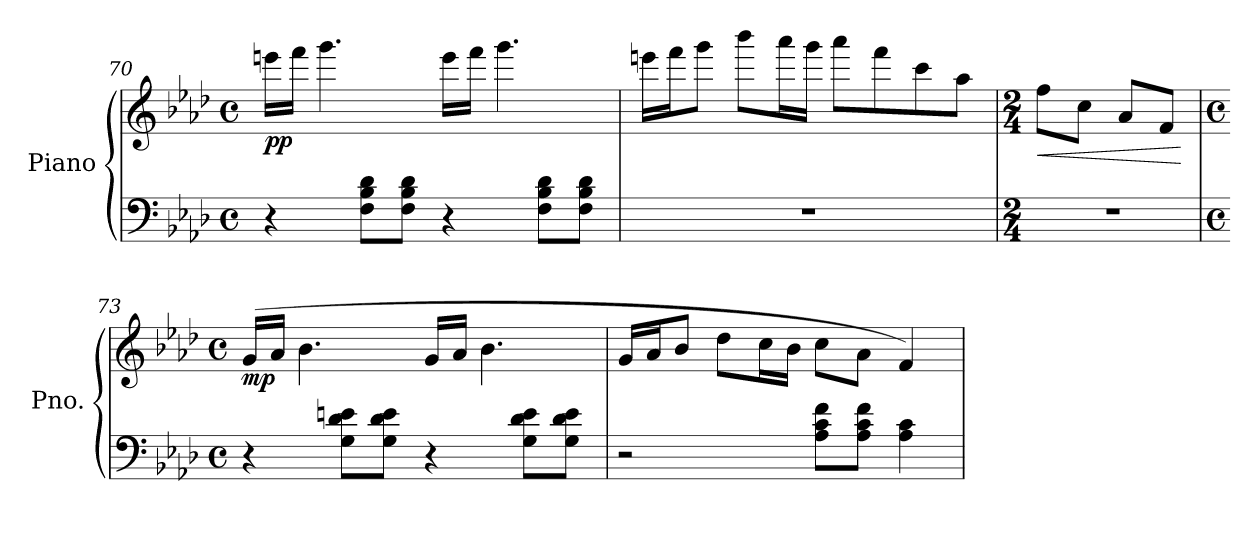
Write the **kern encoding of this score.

**kern	**kern	**dynam
*part1	*part1	*part1
*staff2	*staff1	*staff1/2
*I"Piano	*	*
*I'Pno.	*	*
!!LO:LB:g=z
*clefF4	*clefG2	*
*k[b-e-a-d-]	*k[b-e-a-d-]	*
*M4/4	*M4/4	*
*met(c)	*met(c)	*
=70	=70	=70
!	!	!LO:DY:b
4r	16eeen\LL	pp
.	16fff\JJ	.
.	4.ggg\	.
8F\ 8B-\ 8d-\L	.	.
8F\ 8B-\ 8d-\J	.	.
4r	16eee\LL	.
.	16fff\JJ	.
.	4.ggg\	.
8F\ 8B-\ 8d-\L	.	.
8F\ 8B-\ 8d-\J	.	.
=71	=71	=71
1r	16eeen\LL	.
.	16fff\J	.
.	8ggg\J	.
.	8bbb-\L	.
.	16aaa-\L	.
.	16ggg\JJ	.
.	8aaa-\L	.
.	8fff\	.
.	8ccc\	.
.	8aa-\J	.
=72	=72	=72
*M2/4	*M2/4	*
!	!	!LO:HP:b
2r	8ff\L	<
.	8cc\J	.
.	8a-/L	.
.	8f/J	.
.	.	[
=73	=73	=73
*M4/4	*M4/4	*
*met(c)	*met(c)	*
!	!	!LO:DY:b
4r	(>16g/LL	mp
.	16a-/JJ	.
.	4.b-\	.
8G\ 8d-\ 8en\L	.	.
8G\ 8d-\ 8e\J	.	.
4r	16g/LL	.
.	16a-/JJ	.
.	4.b-\	.
8G\ 8d-\ 8e\L	.	.
8G\ 8d-\ 8e\J	.	.
!!LO:LB:g=z
=74	=74	=74
2r	16g/LL	.
.	16a-/J	.
.	8b-/J	.
.	8dd-\L	.
.	16cc\L	.
.	16b-\JJ	.
8A-\ 8c\ 8f\L	8cc\L	.
8A-\ 8c\ 8f\J	8a-\J	.
4A-\ 4c\	4f/)	.
=	=	=
*-	*-	*-
